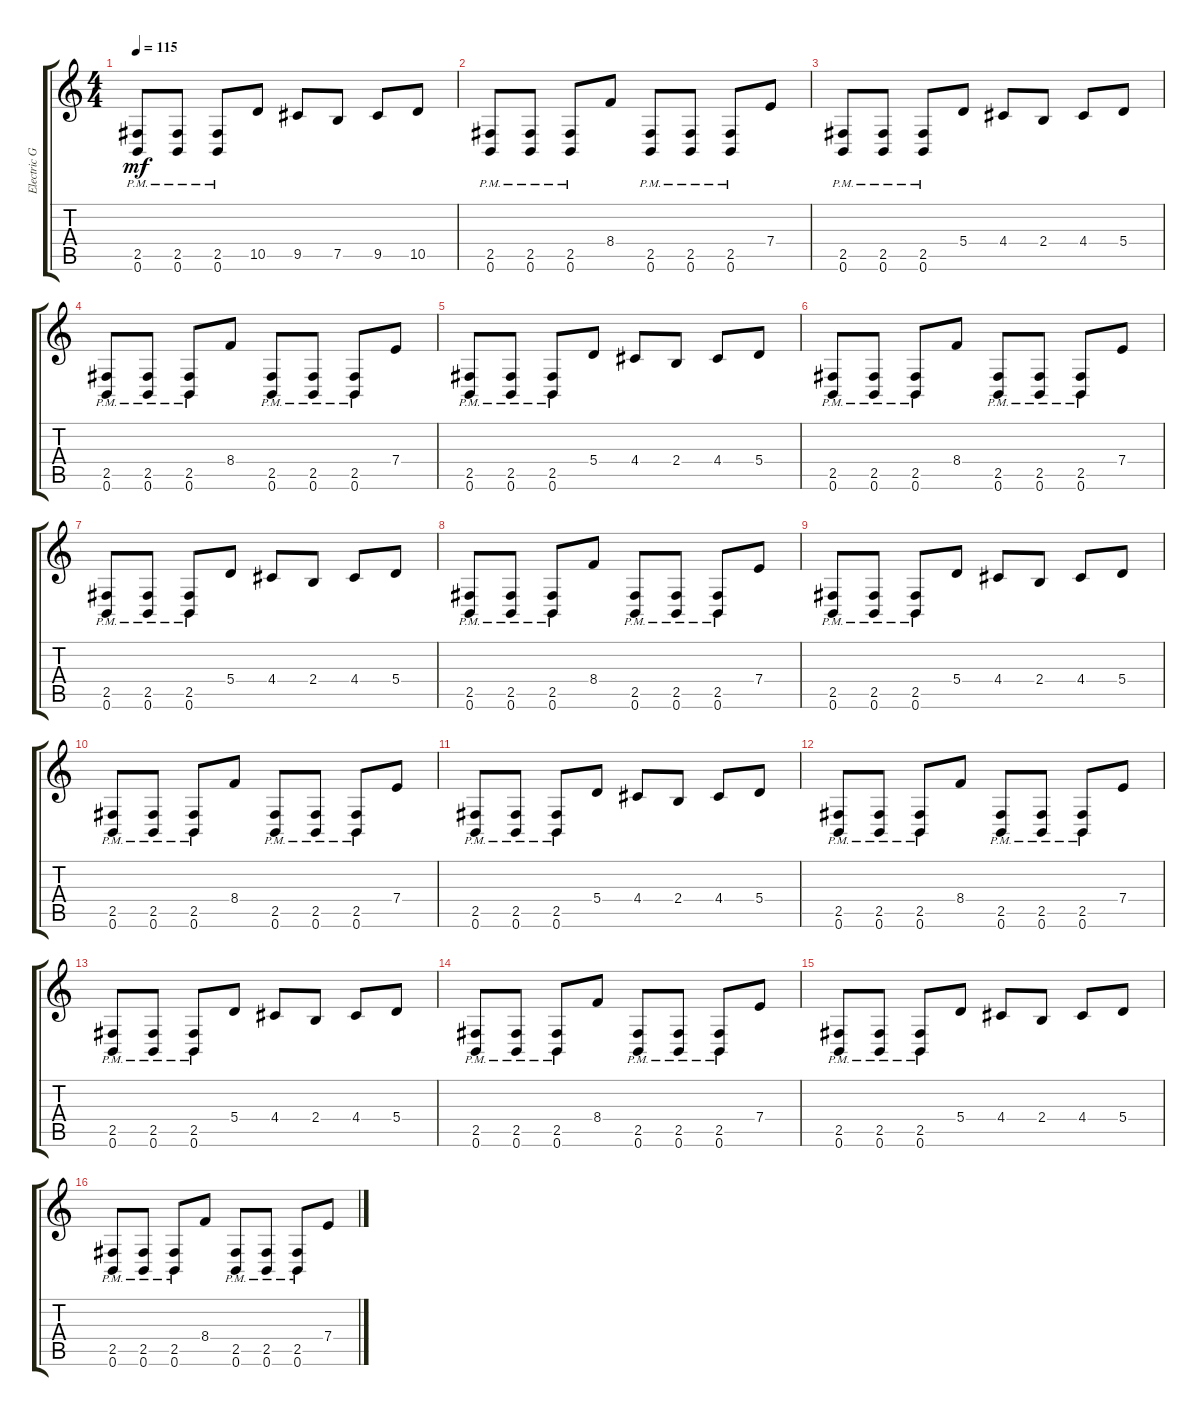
\track ("Electric Guitar" "Electric G") {instrument overdrivenguitar}
\staff {score tabs}
\tuning (B3 Gb3 D3 A2 E2 B1) {hide}
\ts (4 4)
\tempo 115
\clef g2
\ks c
(2.5{pm} 0.6{pm}).8{dy mf} (2.5{pm} 0.6{pm}).8 (2.5{pm} 0.6{pm}).8 10.5.8 9.5.8 7.5.8 9.5.8 10.5.8 |
(2.5{pm} 0.6{pm}).8 (2.5{pm} 0.6{pm}).8 (2.5{pm} 0.6{pm}).8 8.4.8 (2.5{pm} 0.6{pm}).8 (2.5{pm} 0.6{pm}).8 (2.5{pm} 0.6{pm}).8 7.4.8 |
(2.5{pm} 0.6{pm}).8 (2.5{pm} 0.6{pm}).8 (2.5{pm} 0.6{pm}).8 5.4.8 4.4.8 2.4.8 4.4.8 5.4.8 |
(2.5{pm} 0.6{pm}).8 (2.5{pm} 0.6{pm}).8 (2.5{pm} 0.6{pm}).8 8.4.8 (2.5{pm} 0.6{pm}).8 (2.5{pm} 0.6{pm}).8 (2.5{pm} 0.6{pm}).8 7.4.8 |
(2.5{pm} 0.6{pm}).8 (2.5{pm} 0.6{pm}).8 (2.5{pm} 0.6{pm}).8 5.4.8 4.4.8 2.4.8 4.4.8 5.4.8 |
(2.5{pm} 0.6{pm}).8 (2.5{pm} 0.6{pm}).8 (2.5{pm} 0.6{pm}).8 8.4.8 (2.5{pm} 0.6{pm}).8 (2.5{pm} 0.6{pm}).8 (2.5{pm} 0.6{pm}).8 7.4.8 |
(2.5{pm} 0.6{pm}).8 (2.5{pm} 0.6{pm}).8 (2.5{pm} 0.6{pm}).8 5.4.8 4.4.8 2.4.8 4.4.8 5.4.8 |
(2.5{pm} 0.6{pm}).8 (2.5{pm} 0.6{pm}).8 (2.5{pm} 0.6{pm}).8 8.4.8 (2.5{pm} 0.6{pm}).8 (2.5{pm} 0.6{pm}).8 (2.5{pm} 0.6{pm}).8 7.4.8 |
(2.5{pm} 0.6{pm}).8 (2.5{pm} 0.6{pm}).8 (2.5{pm} 0.6{pm}).8 5.4.8 4.4.8 2.4.8 4.4.8 5.4.8 |
(2.5{pm} 0.6{pm}).8 (2.5{pm} 0.6{pm}).8 (2.5{pm} 0.6{pm}).8 8.4.8 (2.5{pm} 0.6{pm}).8 (2.5{pm} 0.6{pm}).8 (2.5{pm} 0.6{pm}).8 7.4.8 |
(2.5{pm} 0.6{pm}).8 (2.5{pm} 0.6{pm}).8 (2.5{pm} 0.6{pm}).8 5.4.8 4.4.8 2.4.8 4.4.8 5.4.8 |
(2.5{pm} 0.6{pm}).8 (2.5{pm} 0.6{pm}).8 (2.5{pm} 0.6{pm}).8 8.4.8 (2.5{pm} 0.6{pm}).8 (2.5{pm} 0.6{pm}).8 (2.5{pm} 0.6{pm}).8 7.4.8 |
(2.5{pm} 0.6{pm}).8 (2.5{pm} 0.6{pm}).8 (2.5{pm} 0.6{pm}).8 5.4.8 4.4.8 2.4.8 4.4.8 5.4.8 |
(2.5{pm} 0.6{pm}).8 (2.5{pm} 0.6{pm}).8 (2.5{pm} 0.6{pm}).8 8.4.8 (2.5{pm} 0.6{pm}).8 (2.5{pm} 0.6{pm}).8 (2.5{pm} 0.6{pm}).8 7.4.8 |
(2.5{pm} 0.6{pm}).8 (2.5{pm} 0.6{pm}).8 (2.5{pm} 0.6{pm}).8 5.4.8 4.4.8 2.4.8 4.4.8 5.4.8 |
(2.5{pm} 0.6{pm}).8 (2.5{pm} 0.6{pm}).8 (2.5{pm} 0.6{pm}).8 8.4.8 (2.5{pm} 0.6{pm}).8 (2.5{pm} 0.6{pm}).8 (2.5{pm} 0.6{pm}).8 7.4.8
